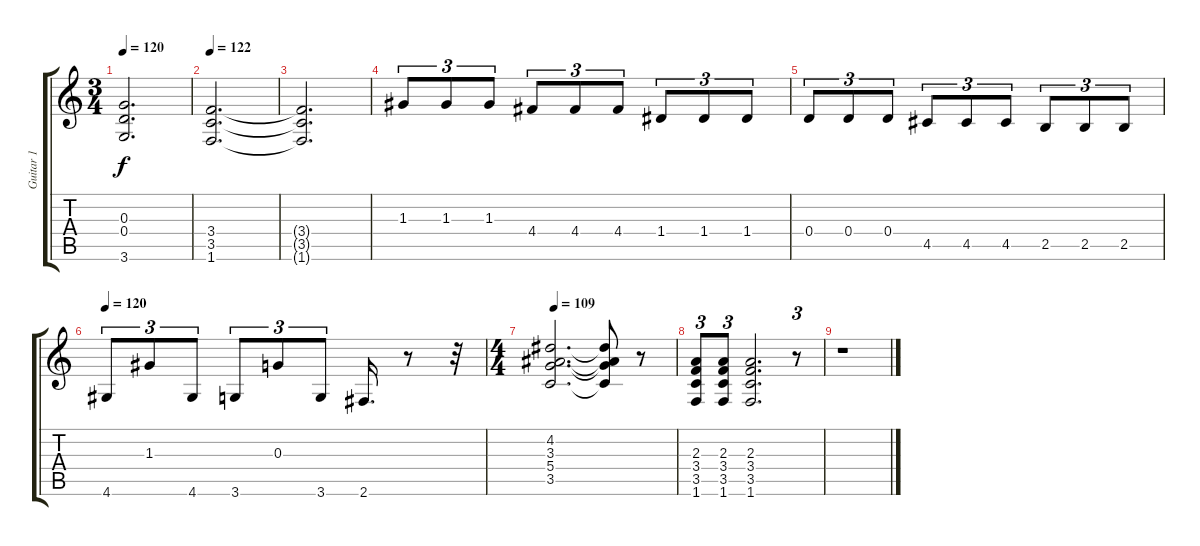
\track ("Guitar 1" "Guitar 1") {instrument overdrivenguitar}
\staff {score tabs}
\tuning (E4 B3 G3 D3 A2 E2) {hide}
\ts (3 4)
\tempo 120
\clef g2
\ks c
(0.3{t} 0.4{t} 3.6{t}).2{d dy f} |
\tempo 122
(3.4 3.5 1.6).2{d} |
(3.4{t} 3.5{t} 1.6{t}).2{d} |
1.3.8{tu (3 2)} 1.3.8{tu (3 2)} 1.3.8{tu (3 2)} 4.4.8{tu (3 2)} 4.4.8{tu (3 2)} 4.4.8{tu (3 2)} 1.4.8{tu (3 2)} 1.4.8{tu (3 2)} 1.4.8{tu (3 2)} |
0.4.8{tu (3 2)} 0.4.8{tu (3 2)} 0.4.8{tu (3 2)} 4.5.8{tu (3 2)} 4.5.8{tu (3 2)} 4.5.8{tu (3 2)} 2.5.8{tu (3 2)} 2.5.8{tu (3 2)} 2.5.8{tu (3 2)} |
\tempo 120
4.6.8{tu (3 2)} 1.3.8{tu (3 2)} 4.6.8{tu (3 2)} 3.6.8{tu (3 2)} 0.3.8{tu (3 2)} 3.6.8{tu (3 2)} 2.6.16{d} r.8 r.32 |
\ts (4 4)
\tempo 109
(4.2 3.3 5.4 3.5).2{d} (4.2{t} 3.3{t} 5.4{t} 3.5{t}).8 r.8 |
(2.3 3.4 3.5 1.6).8{tu (3 2)} (2.3 3.4 3.5 1.6).8{tu (3 2)} (2.3 3.4 3.5 1.6).2{d} r.8{tu (3 2)} |
r.1
